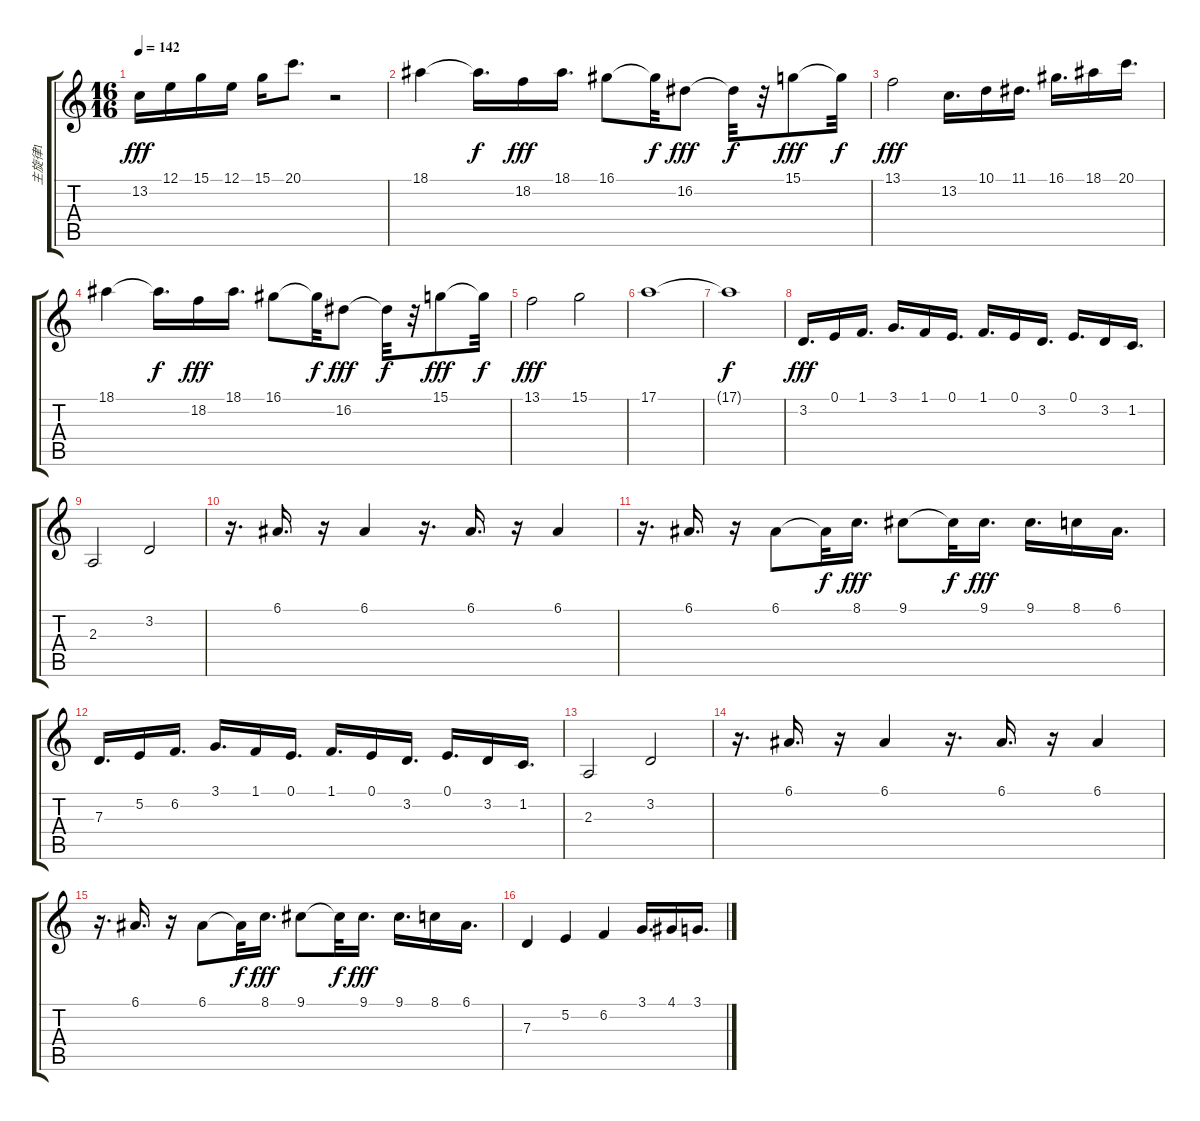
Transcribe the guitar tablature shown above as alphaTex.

\track ("主旋律1" "主旋律1") {instrument harpsichord}
\staff {score tabs}
\tuning (E4 B3 G3 D3 A2 E2) {hide}
\ts (16 16)
\tempo 142
\clef g2
\ks c
13.2.16{dy fff instrument harpsichord} 12.1.16 15.1.16 12.1.16 15.1.16 20.1.8{d} r.2 |
18.1.4{instrument lead2sawtooth} 18.1{t}.16{d dy f} 18.2.16{dy fff} 18.1.16{d} 16.1.8 16.1{t}.32{dy f} 16.2.8{dy fff} 16.2{t}.32{dy f} r.32 15.1.8{dy fff} 15.1{t}.32{dy f} |
13.1.2{dy fff} 13.2.16{d} 10.1.16 11.1.16{d} 16.1.16{d} 18.1.16 20.1.16{d} |
18.1.4 18.1{t}.16{d dy f} 18.2.16{dy fff} 18.1.16{d} 16.1.8 16.1{t}.32{dy f} 16.2.8{dy fff} 16.2{t}.32{dy f} r.32 15.1.8{dy fff} 15.1{t}.32{dy f} |
13.1.2{dy fff} 15.1.2 |
17.1.1 |
17.1{t}.1{dy f} |
3.2.16{d dy fff} 0.1.16 1.1.16{d} 3.1.16{d} 1.1.16 0.1.16{d} 1.1.16{d} 0.1.16 3.2.16{d} 0.1.16{d} 3.2.16 1.2.16{d} |
2.3.2 3.2.2 |
r.16{d} 6.1.16{d} r.16 6.1.4 r.16{d} 6.1.16{d} r.16 6.1.4 |
r.16{d} 6.1.16{d} r.16 6.1.8 6.1{t}.32{dy f} 8.1.16{d dy fff} 9.1.8 9.1{t}.32{dy f} 9.1.16{d dy fff} 9.1.16{d} 8.1.16 6.1.16{d} |
7.3.16{d} 5.2.16 6.2.16{d} 3.1.16{d} 1.1.16 0.1.16{d} 1.1.16{d} 0.1.16 3.2.16{d} 0.1.16{d} 3.2.16 1.2.16{d} |
2.3.2 3.2.2 |
r.16{d} 6.1.16{d} r.16 6.1.4 r.16{d} 6.1.16{d} r.16 6.1.4 |
r.16{d} 6.1.16{d} r.16 6.1.8 6.1{t}.32{dy f} 8.1.16{d dy fff} 9.1.8 9.1{t}.32{dy f} 9.1.16{d dy fff} 9.1.16{d} 8.1.16 6.1.16{d} |
7.3.4 5.2.4 6.2.4 3.1.16{d} 4.1.16 3.1.16{d}
